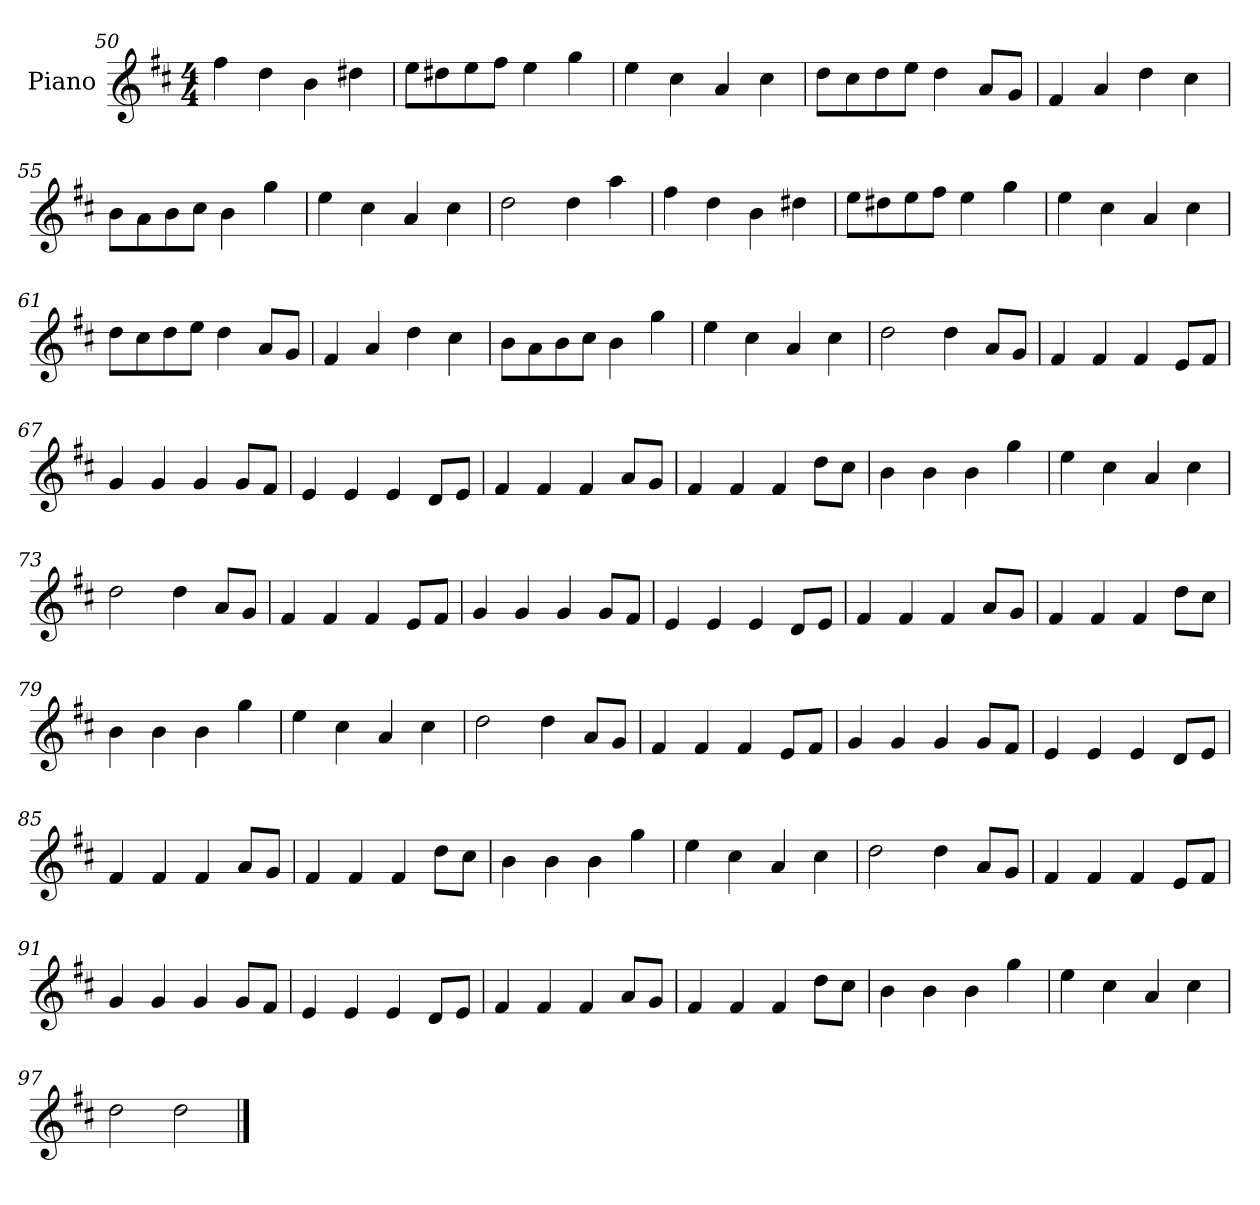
**kern
*part1
*staff1
*I"Piano
*I'Pno
*clefG2
*k[f#c#]
*M4/4
=50
4ff#\
4dd\
4b\
4dd#X\
=51
8ee\L
8dd#X\
8ee\
8ff#\J
4ee\
4gg\
=52
4ee\
4cc#\
4a/
4cc#\
=53
8dd\L
8cc#\
8dd\
8ee\J
4dd\
8a/L
8g/J
=54
4f#/
4a/
4dd\
4cc#\
=55
8b\L
8a\
8b\
8cc#\J
4b\
4gg\
=56
4ee\
4cc#\
4a/
4cc#\
=57
2dd\
4dd\
4aa\
=58
4ff#\
4dd\
4b\
4dd#X\
=59
8ee\L
8dd#X\
8ee\
8ff#\J
4ee\
4gg\
=60
4ee\
4cc#\
4a/
4cc#\
=61
8dd\L
8cc#\
8dd\
8ee\J
4dd\
8a/L
8g/J
=62
4f#/
4a/
4dd\
4cc#\
=63
8b\L
8a\
8b\
8cc#\J
4b\
4gg\
=64
4ee\
4cc#\
4a/
4cc#\
=65
2dd\
4dd\
8a/L
8g/J
=66
4f#/
4f#/
4f#/
8e/L
8f#/J
=67
4g/
4g/
4g/
8g/L
8f#/J
=68
4e/
4e/
4e/
8d/L
8e/J
=69
4f#/
4f#/
4f#/
8a/L
8g/J
=70
4f#/
4f#/
4f#/
8dd\L
8cc#\J
=71
4b\
4b\
4b\
4gg\
=72
4ee\
4cc#\
4a/
4cc#\
=73
2dd\
4dd\
8a/L
8g/J
=74
4f#/
4f#/
4f#/
8e/L
8f#/J
=75
4g/
4g/
4g/
8g/L
8f#/J
=76
4e/
4e/
4e/
8d/L
8e/J
=77
4f#/
4f#/
4f#/
8a/L
8g/J
=78
4f#/
4f#/
4f#/
8dd\L
8cc#\J
=79
4b\
4b\
4b\
4gg\
=80
4ee\
4cc#\
4a/
4cc#\
=81
2dd\
4dd\
8a/L
8g/J
=82
4f#/
4f#/
4f#/
8e/L
8f#/J
=83
4g/
4g/
4g/
8g/L
8f#/J
=84
4e/
4e/
4e/
8d/L
8e/J
=85
4f#/
4f#/
4f#/
8a/L
8g/J
=86
4f#/
4f#/
4f#/
8dd\L
8cc#\J
=87
4b\
4b\
4b\
4gg\
=88
4ee\
4cc#\
4a/
4cc#\
=89
2dd\
4dd\
8a/L
8g/J
=90
4f#/
4f#/
4f#/
8e/L
8f#/J
=91
4g/
4g/
4g/
8g/L
8f#/J
=92
4e/
4e/
4e/
8d/L
8e/J
=93
4f#/
4f#/
4f#/
8a/L
8g/J
=94
4f#/
4f#/
4f#/
8dd\L
8cc#\J
=95
4b\
4b\
4b\
4gg\
=96
4ee\
4cc#\
4a/
4cc#\
=97
2dd\
2dd\
==
*-
